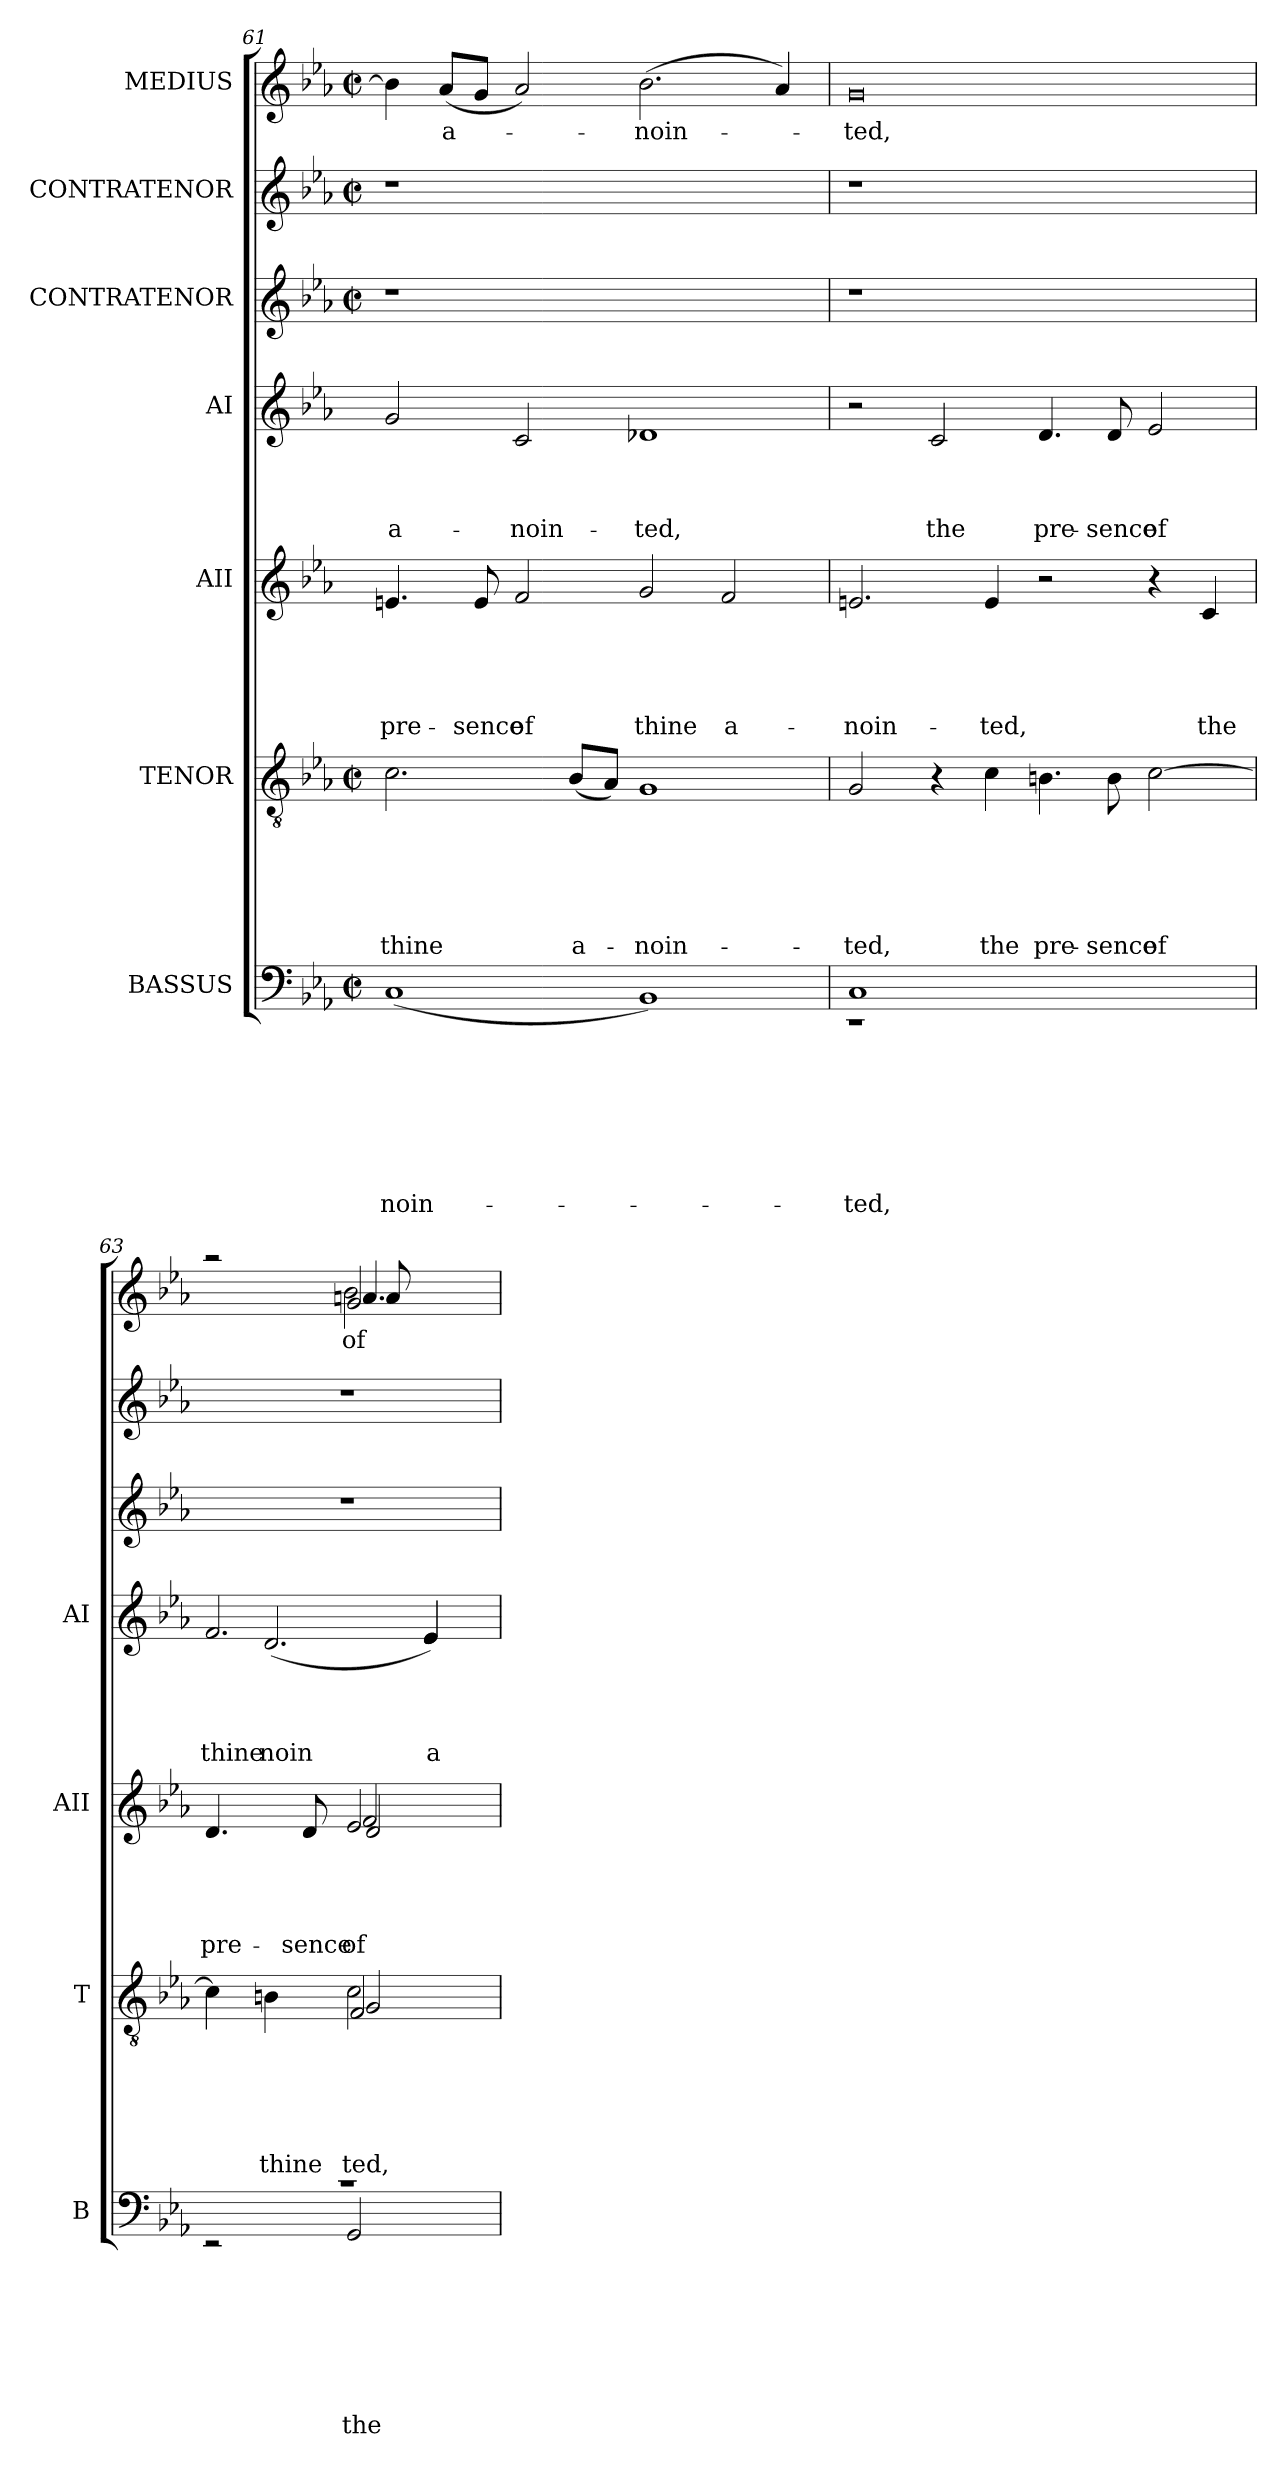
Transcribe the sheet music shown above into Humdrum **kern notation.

**kern	**text	**text	**text	**text	**text	**text	**text	**text	**kern	**text	**text	**text	**text	**text	**text	**kern	**text	**text	**text	**text	**text	**kern	**text	**text	**text	**text	**kern	**kern	**kern	**text
*part7	*part7	*part7	*part7	*part7	*part7	*part7	*part7	*part7	*part6	*part6	*part6	*part6	*part6	*part6	*part6	*part5	*part5	*part5	*part5	*part5	*part5	*part4	*part4	*part4	*part4	*part4	*part3	*part2	*part1	*part1
*staff7	*staff7	*staff7	*staff7	*staff7	*staff7	*staff7	*staff7	*staff7	*staff6	*staff6	*staff6	*staff6	*staff6	*staff6	*staff6	*staff5	*staff5	*staff5	*staff5	*staff5	*staff5	*staff4	*staff4	*staff4	*staff4	*staff4	*staff3	*staff2	*staff1	*staff1
*I"BASSUS	*	*	*	*	*	*	*	*	*I"TENOR	*	*	*	*	*	*	*I"AII	*	*	*	*	*	*I"AI	*	*	*	*	*I"CONTRATENOR	*I"CONTRATENOR	*I"MEDIUS	*
*I'B	*	*	*	*	*	*	*	*	*I'T	*	*	*	*	*	*	*I'AII	*	*	*	*	*	*I'AI	*	*	*	*	*	*	*	*
*clefF4	*	*	*	*	*	*	*	*	*clefGv2	*	*	*	*	*	*	*clefG2	*	*	*	*	*	*clefG2	*	*	*	*	*clefG2	*clefG2	*clefG2	*
*k[b-e-a-]	*	*	*	*	*	*	*	*	*k[b-e-a-]	*	*	*	*	*	*	*k[b-e-a-]	*	*	*	*	*	*k[b-e-a-]	*	*	*	*	*k[b-e-a-]	*k[b-e-a-]	*k[b-e-a-]	*
*E-:	*	*	*	*	*	*	*	*	*E-:	*	*	*	*	*	*	*E-:	*	*	*	*	*	*E-:	*	*	*	*	*E-:	*E-:	*E-:	*
*M2/2	*	*	*	*	*	*	*	*	*M2/2	*	*	*	*	*	*	*	*	*	*	*	*	*	*	*	*	*	*M2/2	*M2/2	*M2/2	*
*met(c|)	*	*	*	*	*	*	*	*	*met(c|)	*	*	*	*	*	*	*	*	*	*	*	*	*	*	*	*	*	*met(c|)	*met(c|)	*met(c|)	*
=61	=61	=61	=61	=61	=61	=61	=61	=61	=61	=61	=61	=61	=61	=61	=61	=61	=61	=61	=61	=61	=61	=61	=61	=61	=61	=61	=61	=61	=61	=61
!	!	!	!	!	!	!	!	!LO:LY:b	!	!	!	!	!	!	!LO:LY:b	!	!	!	!	!	!LO:LY:b	!	!	!	!	!LO:LY:b	!	!	!	!
(<1C	.	.	.	.	.	.	.	-noin-	2.c\	.	.	.	.	.	thine	4.en/	.	.	.	.	pre-	2g/	.	.	.	a-	1r	1r	4b-\]	.
!	!	!	!	!	!	!	!	!	!	!	!	!	!	!	!	!	!	!	!	!	!	!	!	!	!	!	!	!	!	!LO:LY:b
.	.	.	.	.	.	.	.	.	.	.	.	.	.	.	.	.	.	.	.	.	.	.	.	.	.	.	.	.	(<8a-/L	a-
!	!	!	!	!	!	!	!	!	!	!	!	!	!	!	!	!	!	!	!	!	!LO:LY:b	!	!	!	!	!	!	!	!	!
.	.	.	.	.	.	.	.	.	.	.	.	.	.	.	.	8e/	.	.	.	.	-sence	.	.	.	.	.	.	.	8g/J	.
!	!	!	!	!	!	!	!	!	!	!	!	!	!	!	!	!	!	!	!	!	!LO:LY:b	!	!	!	!	!LO:LY:b	!	!	!	!
.	.	.	.	.	.	.	.	.	.	.	.	.	.	.	.	2f/	.	.	.	.	of	2c/	.	.	.	-noin-	.	.	2a-/)	.
!	!	!	!	!	!	!	!	!	!	!	!	!	!	!	!LO:LY:b	!	!	!	!	!	!	!	!	!	!	!	!	!	!	!
.	.	.	.	.	.	.	.	.	(<8B-/L	.	.	.	.	.	a-	.	.	.	.	.	.	.	.	.	.	.	.	.	.	.
.	.	.	.	.	.	.	.	.	8A-/J)	.	.	.	.	.	.	.	.	.	.	.	.	.	.	.	.	.	.	.	.	.
!	!	!	!	!	!	!	!	!	!	!	!	!	!	!	!LO:LY:b	!	!	!	!	!	!LO:LY:b	!	!	!	!	!LO:LY:b	!	!	!	!LO:LY:b
1BB-)	.	.	.	.	.	.	.	.	1G	.	.	.	.	.	-noin-	2g/	.	.	.	.	thine	1d-X	.	.	.	-ted,	1ryy	1ryy	(>2.b-\	-noin-
!	!	!	!	!	!	!	!	!	!	!	!	!	!	!	!	!	!	!	!	!	!LO:LY:b	!	!	!	!	!	!	!	!	!
.	.	.	.	.	.	.	.	.	.	.	.	.	.	.	.	2f/	.	.	.	.	a-	.	.	.	.	.	.	.	.	.
.	.	.	.	.	.	.	.	.	.	.	.	.	.	.	.	.	.	.	.	.	.	.	.	.	.	.	.	.	4a-/)	.
=62	=62	=62	=62	=62	=62	=62	=62	=62	=62	=62	=62	=62	=62	=62	=62	=62	=62	=62	=62	=62	=62	=62	=62	=62	=62	=62	=62	=62	=62	=62
*^	*	*	*	*	*	*	*	*	*	*	*	*	*	*	*	*	*	*	*	*	*	*	*	*	*	*	*	*	*	*
!	!LO:N:vis=1	!	!	!	!	!	!	!	!LO:LY:b	!	!	!	!	!	!	!LO:LY:b	!	!	!	!	!	!LO:LY:b	!	!	!	!	!	!	!	!	!LO:LY:b
1C	0rEE	.	.	.	.	.	.	.	-ted,	2G/	.	.	.	.	.	-ted,	2.en/	.	.	.	.	-noin-	2r	.	.	.	.	1r	1r	0g	-ted,
!	!	!	!	!	!	!	!	!	!	!	!	!	!	!	!	!	!	!	!	!	!	!	!	!	!	!	!LO:LY:b	!	!	!	!
.	.	.	.	.	.	.	.	.	.	4r	.	.	.	.	.	.	.	.	.	.	.	.	2c/	.	.	.	the	.	.	.	.
!	!	!	!	!	!	!	!	!	!	!	!	!	!	!	!	!LO:LY:b	!	!	!	!	!	!LO:LY:b	!	!	!	!	!	!	!	!	!
.	.	.	.	.	.	.	.	.	.	4c\	.	.	.	.	.	the	4e/	.	.	.	.	-ted,	.	.	.	.	.	.	.	.	.
!	!	!	!	!	!	!	!	!	!	!	!	!	!	!	!	!LO:LY:b	!	!	!	!	!	!	!	!	!	!	!LO:LY:b	!	!	!	!
1ryy	.	.	.	.	.	.	.	.	.	4.Bn\	.	.	.	.	.	pre-	2r	.	.	.	.	.	4.d/	.	.	.	pre-	1ryy	1ryy	.	.
!	!	!	!	!	!	!	!	!	!	!	!	!	!	!	!	!LO:LY:b	!	!	!	!	!	!	!	!	!	!	!LO:LY:b	!	!	!	!
.	.	.	.	.	.	.	.	.	.	8B\	.	.	.	.	.	-sence	.	.	.	.	.	.	8d/	.	.	.	-sence	.	.	.	.
!	!	!	!	!	!	!	!	!	!	!	!	!	!	!	!	!LO:LY:b	!	!	!	!	!	!	!	!	!	!	!LO:LY:b	!	!	!	!
.	.	.	.	.	.	.	.	.	.	[<2c\	.	.	.	.	.	of	4r	.	.	.	.	.	2e-/	.	.	.	of	.	.	.	.
!	!	!	!	!	!	!	!	!	!	!	!	!	!	!	!	!	!	!	!	!	!	!LO:LY:b	!	!	!	!	!	!	!	!	!
.	.	.	.	.	.	.	.	.	.	.	.	.	.	.	.	.	4c/	.	.	.	.	the	.	.	.	.	.	.	.	.	.
!!LO:LB:g=z
=63	=63	=63	=63	=63	=63	=63	=63	=63	=63	=63	=63	=63	=63	=63	=63	=63	=63	=63	=63	=63	=63	=63	=63	=63	=63	=63	=63	=63	=63	=63	=63
*	*	*	*	*	*	*	*	*	*	*^	*	*	*	*	*	*	*	*	*	*	*	*	*	*	*	*	*	*	*	*	*
*	*	*	*	*	*	*	*	*	*	*	*^	*	*	*	*	*	*	*	*	*	*	*	*	*	*	*	*	*	*	*	*	*
!	!	!	!	!	!	!	!	!	!	!	!	!	!	!	!	!	!	!	!	!	!	!	!	!LO:LY:b	!	!	!	!	!LO:LY:b	!	!	!	!
*	*	*	*	*	*	*	*	*	*	*	*	*	*	*	*	*	*	*	*^	*	*	*	*	*	*^	*	*	*	*	*	*	*^	*
*	*	*	*	*	*	*	*	*	*	*	*	*	*	*	*	*	*	*	*	*^	*	*	*	*	*	*	*^	*	*	*	*	*	*	*	*^	*
*	*	*	*	*	*	*	*	*	*	*	*	*	*	*	*	*	*	*	*	*	*	*	*	*	*	*	*	*	*	*	*	*	*	*	*	*	*	*^	*
1rc	2rEE	.	.	.	.	.	.	.	.	4c\]	2ryy	2ryy	.	.	.	.	.	.	4.d/	2ryy	2ryy	.	.	.	.	pre-	2.f/	4ryy	2.ryy	.	.	.	thine	1r	1r	2raa	2ryy	2ryy	2ryy	.
!	!	!	!	!	!	!	!	!	!	!	!	!	!	!	!	!	!	!LO:LY:b	!	!	!	!	!	!	!	!	!	!	!	!	!	!	!LO:LY:b	!	!	!	!	!	!	!
.	.	.	.	.	.	.	.	.	.	4Bn\	.	.	.	.	.	.	.	thine	.	.	.	.	.	.	.	.	.	(<2.d/	.	.	.	.	-noin-	.	.	.	.	.	.	.
!	!	!	!	!	!	!	!	!	!	!	!	!	!	!	!	!	!	!	!	!	!	!	!	!	!	!LO:LY:b	!	!	!	!	!	!	!	!	!	!	!	!	!	!
.	.	.	.	.	.	.	.	.	.	.	.	.	.	.	.	.	.	.	8d/	.	.	.	.	.	.	-sence	.	.	.	.	.	.	.	.	.	.	.	.	.	.
!	!	!	!	!	!	!	!	!	!LO:LY:b	!	!	!	!	!	!	!	!	!LO:LY:b	!	!	!	!	!	!	!	!	!	!	!	!	!	!	!	!	!	!	!	!	!	!
!	!	!	!	!	!	!	!	!	!	!	!	!	!	!	!	!	!	!LO:LY:b	!	!	!	!	!	!	!	!	!	!	!	!	!	!	!	!	!	!	!	!	!	!
!	!	!	!	!	!	!	!	!	!	!	!	!	!	!	!	!	!	!LO:LY:b	!	!	!	!	!	!	!	!LO:LY:b	!	!	!	!	!	!	!	!	!	!	!	!	!	!
!	!	!	!	!	!	!	!	!	!	!	!	!	!	!	!	!	!	!	!	!	!	!	!	!	!	!LO:LY:b	!	!	!	!	!	!	!	!	!	!	!	!	!	!
!	!	!	!	!	!	!	!	!	!	!	!	!	!	!	!	!	!	!	!	!	!	!	!	!	!	!LO:LY:b	!	!	!	!	!	!	!	!	!	!	!	!	!	!LO:LY:b
!	!	!	!	!	!	!	!	!	!	!	!	!	!	!	!	!	!	!	!	!	!	!	!	!	!	!	!	!	!	!	!	!	!	!	!	!	!	!	!	!LO:LY:b
!	!	!	!	!	!	!	!	!	!	!	!	!	!	!	!	!	!	!	!	!	!	!	!	!	!	!	!	!	!	!	!	!	!	!	!	!	!	!	!	!LO:LY:b
!	!	!	!	!	!	!	!	!	!	!	!	!	!	!	!	!	!	!	!	!	!	!	!	!	!	!	!	!	!	!	!	!	!	!	!	!	!	!	!	!LO:LY:b
.	2GG/	.	.	.	.	.	.	.	the	2c\	2F/	2G/	.	.	.	.	.	-ted,	2e-/	2f/	2d/	.	.	.	.	of	.	.	.	.	.	.	.	.	.	2g/	4.an/	8a/	2b-\	of
.	.	.	.	.	.	.	.	.	.	.	.	.	.	.	.	.	.	.	.	.	.	.	.	.	.	.	.	.	.	.	.	.	.	.	.	.	.	4.ryy	.	.
!	!	!	!	!	!	!	!	!	!	!	!	!	!	!	!	!	!	!	!	!	!	!	!	!	!	!	!	!	!	!	!	!	!LO:LY:b	!	!	!	!	!	!	!
.	.	.	.	.	.	.	.	.	.	.	.	.	.	.	.	.	.	.	.	.	.	.	.	.	.	.	4e-/	.	4e-/)	.	.	.	a-	.	.	.	.	.	.	.
.	.	.	.	.	.	.	.	.	.	.	.	.	.	.	.	.	.	.	.	.	.	.	.	.	.	.	.	.	.	.	.	.	.	.	.	.	8ryy	.	.	.
*v	*v	*	*	*	*	*	*	*	*	*	*	*	*	*	*	*	*	*	*v	*v	*v	*	*	*	*	*	*v	*v	*v	*	*	*	*	*	*	*v	*v	*v	*v	*
*	*	*	*	*	*	*	*	*	*v	*v	*v	*	*	*	*	*	*	*	*	*	*	*	*	*	*	*	*	*	*	*	*	*
=	=	=	=	=	=	=	=	=	=	=	=	=	=	=	=	=	=	=	=	=	=	=	=	=	=	=	=	=	=	=
*-	*-	*-	*-	*-	*-	*-	*-	*-	*-	*-	*-	*-	*-	*-	*-	*-	*-	*-	*-	*-	*-	*-	*-	*-	*-	*-	*-	*-	*-	*-
